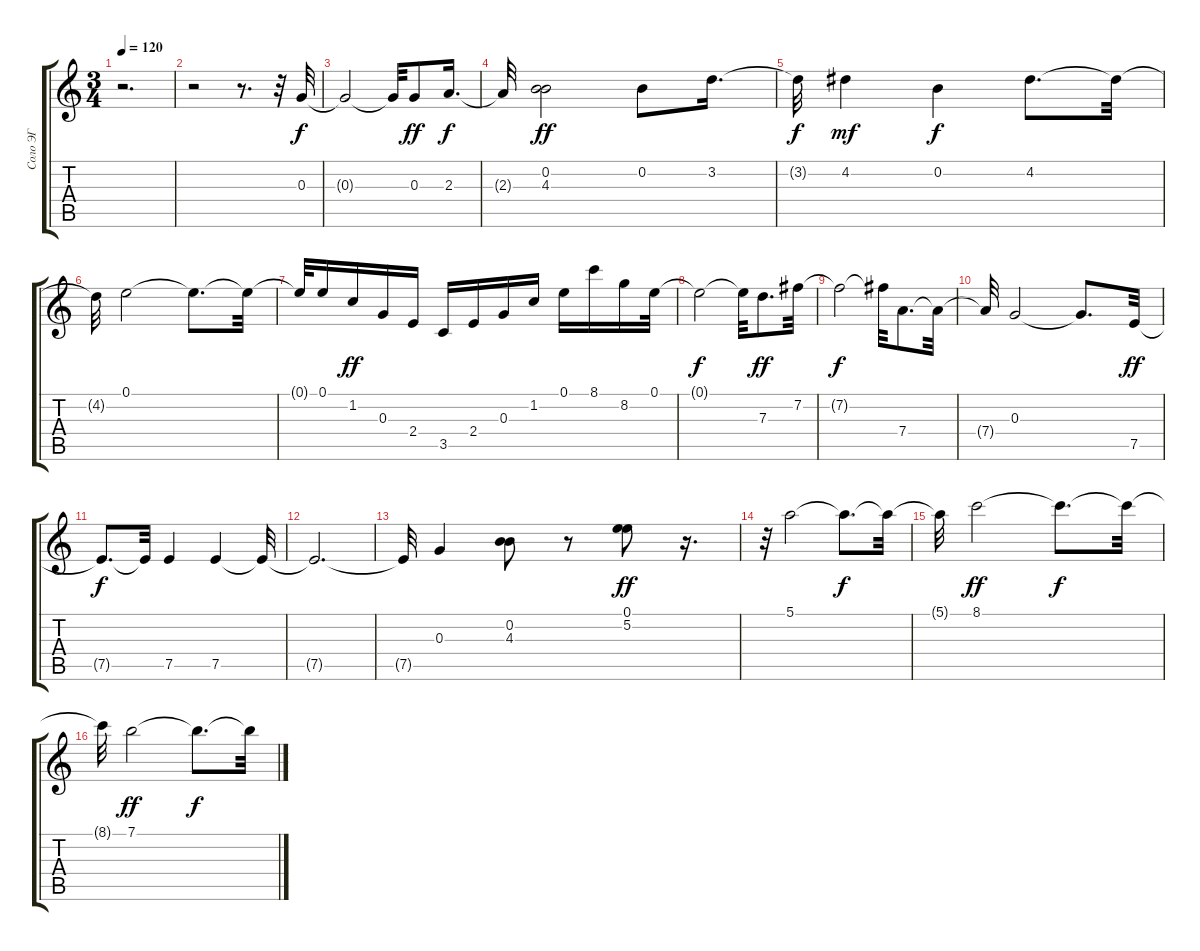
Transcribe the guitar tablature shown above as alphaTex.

\track ("Соло ЭГ" "Соло ЭГ") {instrument overdrivenguitar}
\staff {score tabs}
\tuning (E4 B3 G3 D3 A2 E2) {hide}
\ts (3 4)
\tempo 120
\clef g2
\ks c
r.2{d dy f} |
r.2 r.8{d} r.32 0.3.32 |
0.3{t}.2 0.3{t}.32 0.3.8{dy ff} 2.3.16{d dy f} |
2.3{t}.32 (0.2 4.3).2{dy ff} 0.2.8 3.2.16{d} |
3.2{t}.32{dy f} 4.2.4{dy mf} 0.2.4{dy f} 4.2.8{d} 4.2{t}.32 |
4.2{t}.32 0.1.2 0.1{t}.8{d} 0.1{t}.32 |
0.1{t}.32 0.1.16 1.2.16{dy ff} 0.3.16 2.4.16 3.5.16 2.4.16 0.3.16 1.2.16 0.1.16 8.1.16 8.2.16 0.1.32 |
0.1{t}.2{dy f} 0.1{t}.32 7.3.8{d dy ff} 7.2.32 |
7.2{t}.2{dy f} 7.2{t}.32 7.4.8{d} 7.4{t}.32 |
7.4{t}.32 0.3.2 0.3{t}.8{d} 7.5.32{dy ff} |
7.5{t}.8{d dy f} 7.5{t}.32 7.5.4 7.5.4 7.5{t}.32 |
7.5{t}.2{d} |
7.5{t}.32 0.3.4 (0.2 4.3).8 r.8 (0.1 5.2).8{dy ff} r.16{d} |
r.32 5.1.2 5.1{t}.8{d dy f} 5.1{t}.32 |
5.1{t}.32 8.1.2{dy ff} 8.1{t}.8{d dy f} 8.1{t}.32 |
8.1{t}.32 7.1.2{dy ff} 7.1{t}.8{d dy f} 7.1{t}.32
